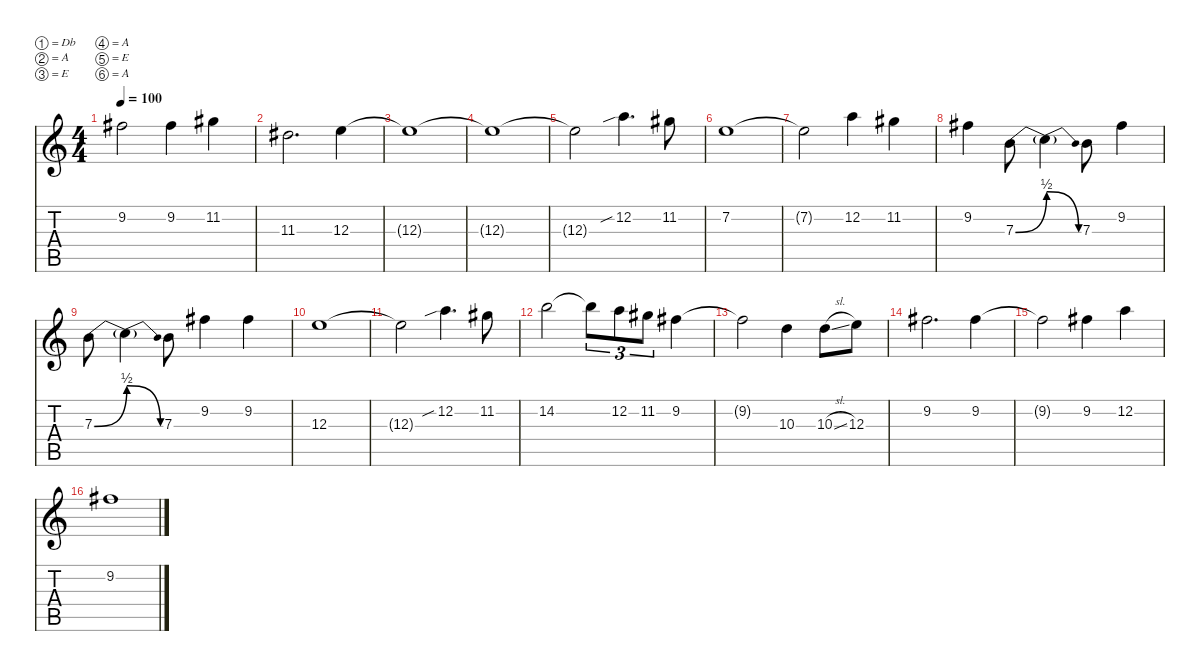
\defaultSystemsLayout 4
\hideDynamics
\bracketExtendMode nobrackets
\singleTrackTrackNamePolicy hidden
\multiTrackTrackNamePolicy hidden
\firstSystemTrackNameMode fullname
\otherSystemsTrackNameOrientation horizontal
\track ("Lead" "dist.guit.") {instrument distortionguitar}
\staff {score tabs}
\tuning (Db4 A3 E3 A2 E2 A1)
\ts (4 4)
\tempo 100
\clef g2
\ks c
9.2{t acc #}.2{dy f beam Down} 9.2{acc #}.4{beam Down} 11.2{acc #}.4{beam Down} |
11.3{acc #}.2{d beam Down} 12.3.4{beam Down} |
12.3{t}.1{beam Down} |
12.3{t}.1{beam Down} |
12.3{t}.2{beam Down} 12.2{sib}.4{d beam Down} 11.2{acc #}.8{beam Down} |
7.2.1{beam Down} |
7.2{t}.2{beam Down} 12.2.4{beam Down} 11.2{acc #}.4{beam Down} |
9.2{acc #}.4{beam Down} 7.3{be (bend 0 0 60 2)}.8{beam Down} 7.3{be (release 0 2 60 0) t}.4{beam Down} 7.3.8{beam Down} 9.2{acc #}.4{beam Down} |
7.3{be (bend 0 0 60 2)}.8{beam Down} 7.3{be (release 0 2 60 0) t}.4{beam Down} 7.3.8{beam Down} 9.2{acc #}.4{beam Down} 9.2{acc #}.4{beam Down} |
12.3.1{beam Down} |
12.3{t}.2{beam Down} 12.2{sib}.4{d beam Down} 11.2{acc #}.8{beam Down} |
14.2.2{beam Down} 14.2{t}.8{tu (3 2) beam Down} 12.2.8{tu (3 2) beam Down} 11.2{acc #}.8{tu (3 2) beam Down} 9.2{acc #}.4{beam Down} |
9.2{t acc #}.2{beam Down} 10.3.4{beam Down} 10.3{sl}.8{beam Down} 12.3.8{beam Down} |
9.2{acc #}.2{d beam Down} 9.2{acc #}.4{beam Down} |
9.2{t acc #}.2{beam Down} 9.2{acc #}.4{beam Down} 12.2.4{beam Down} |
9.2{acc #}.1{beam Down}
